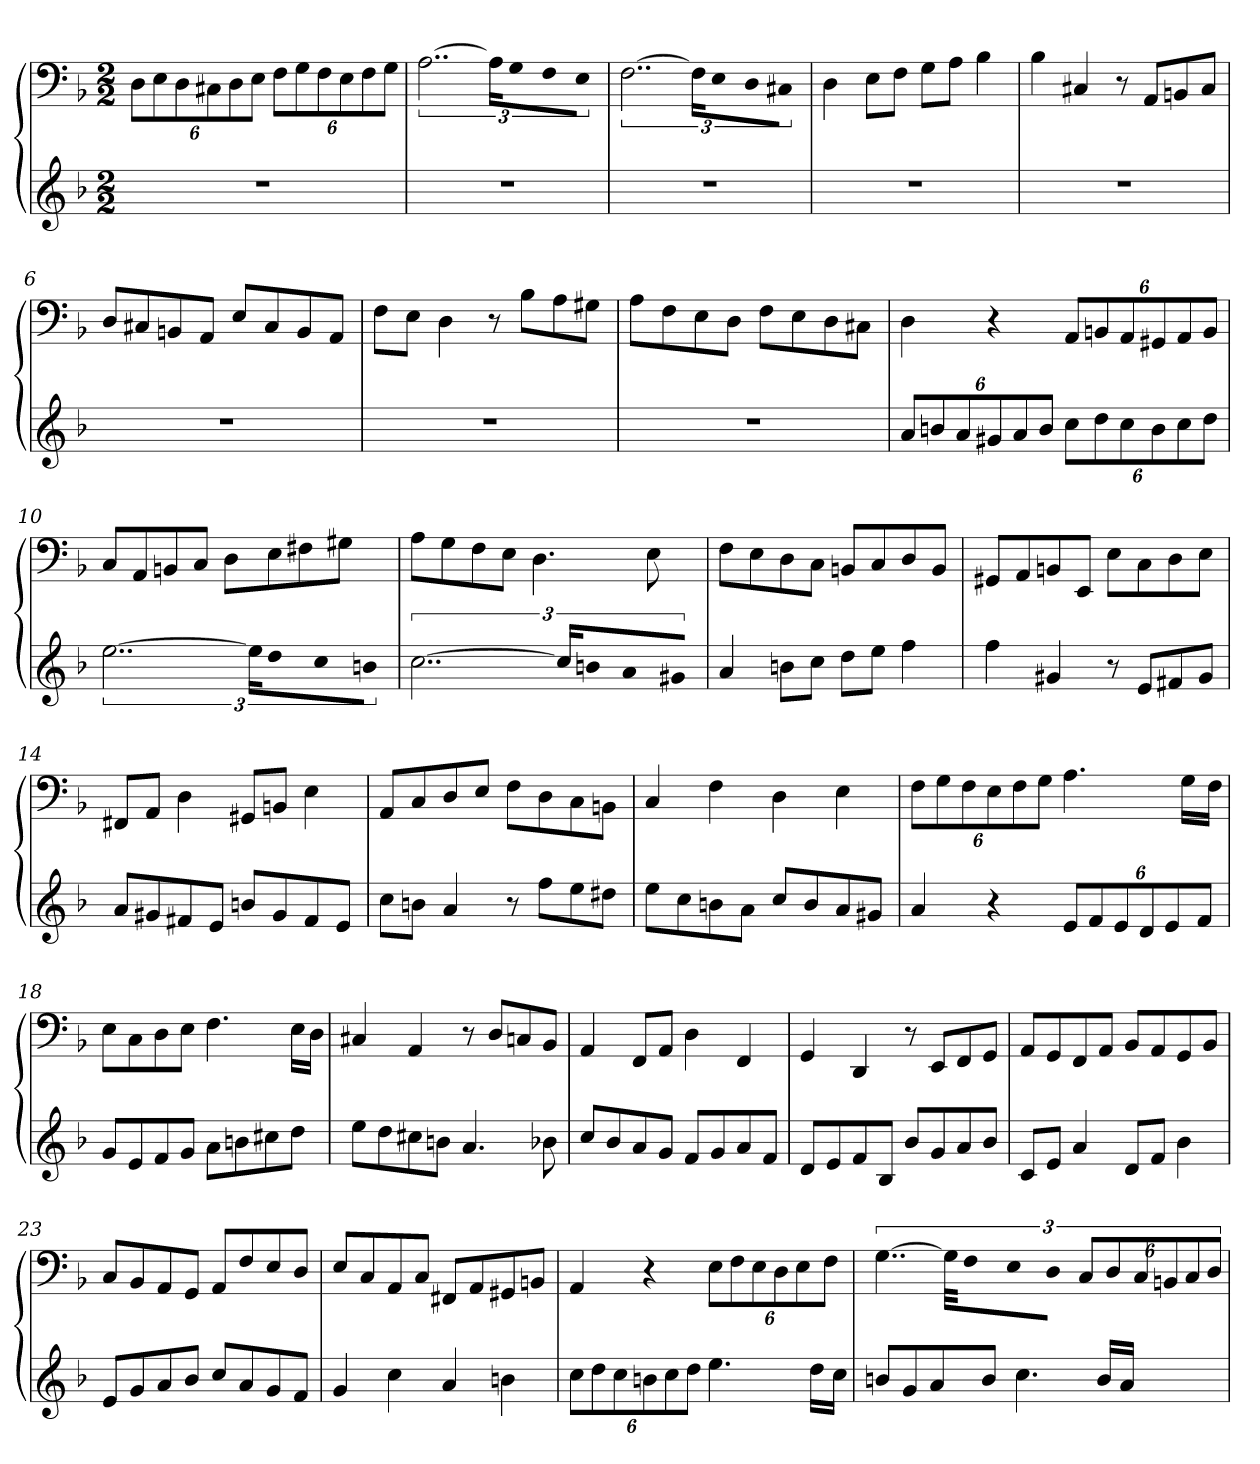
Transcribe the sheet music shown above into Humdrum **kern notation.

**kern	**kern
*part1	*part1
*staff2	*staff1
*k[b-]	*k[b-]
*d:	*d:
*M2/2	*M2/2
=1	=1
1r	12DL
.	12E
.	12D
.	12C#X
.	12D
.	12EJ
.	12FL
.	12G
.	12F
.	12E
.	12F
.	12GJ
=2	=2
1r	[3..A
.	24AKL]
.	8G
.	8F
.	8EJ
=3	=3
1r	[3..F
.	24FKL]
.	8E
.	8D
.	8C#XJ
=4	=4
1r	4D
.	8EL
.	8FJ
.	8GL
.	8AJ
.	4B-
=5	=5
1r	4B-
.	4C#X
.	8r
.	8AAL
.	8BBn
.	8C#J
=6	=6
1r	8DL
.	8C#X
.	8BBn
.	8AAJ
.	8EL
.	8C#
.	8BB
.	8AAJ
=7	=7
1r	8FL
.	8EJ
.	4D
.	8r
.	8B-L
.	8A
.	8G#XJ
=8	=8
1r	8AL
.	8F
.	8E
.	8DJ
.	8FL
.	8E
.	8D
.	8C#XJ
=9	=9
12aL	4D
12bn	.
12a	.
12g#X	4r
12a	.
12bJ	.
12ccL	12AAL
12dd	12BBn
12cc	12AA
12b	12GG#X
12cc	12AA
12ddJ	12BBJ
=10	=10
[3..ee	8CL
.	8AA
.	8BBn
.	8CJ
.	8DL
24eeKL]	.
8dd	8E
8cc	8F#X
8bnJ	8G#XJ
=11	=11
[3..cc	8AL
.	8G
.	8F
.	8EJ
.	4.D
24ccKL]	.
8bn	.
8a	.
8g#XJ	8E
=12	=12
4a	8FL
.	8E
8bnL	8D
8ccJ	8CJ
8ddL	8BBnL
8eeJ	8C
4ff	8D
.	8BBJ
=13	=13
4ff	8GG#XL
.	8AA
4g#X	8BBn
.	8EEJ
8r	8EL
8eL	8C
8f#X	8D
8g#J	8EJ
=14	=14
8aL	8FF#XL
8g#X	8AAJ
8f#X	4D
8eJ	.
8bnL	8GG#XL
8g#	8BBnJ
8f#	4E
8eJ	.
=15	=15
8ccL	8AAL
8bnJ	8C
4a	8D
.	8EJ
8r	8FL
8ffL	8D
8ee	8C
8dd#XJ	8BBnJ
=16	=16
8eeL	4C
8cc	.
8bn	4F
8aJ	.
8ccL	4D
8b	.
8a	4E
8g#XJ	.
=17	=17
4a	12FL
.	12G
.	12F
4r	12E
.	12F
.	12GJ
12eL	4.A
12f	.
12e	.
12d	.
12e	.
.	16GLL
12fJ	.
.	16FJJ
=18	=18
8gL	8EL
8e	8C
8f	8D
8gJ	8EJ
8aL	4.F
8bn	.
8cc#X	.
8ddJ	16ELL
.	16DJJ
=19	=19
8eeL	4C#X
8dd	.
8cc#X	4AA
8bnJ	.
4.a	8r
.	8DL
.	8Cn
8b-X	8BB-J
=20	=20
8ccL	4AA
8b-	.
8a	8FFL
8gJ	8AAJ
8fL	4D
8g	.
8a	4FF
8fJ	.
=21	=21
8dL	4GG
8e	.
8f	4DD
8B-J	.
8b-L	8r
8g	8EEL
8a	8FF
8b-J	8GGJ
=22	=22
8cL	8AAL
8eJ	8GG
4a	8FF
.	8AAJ
8dL	8BB-L
8fJ	8AA
4b-	8GG
.	8BB-J
=23	=23
8eL	8CL
8g	8BB-
8a	8AA
8b-J	8GGJ
8ccL	8AAL
8a	8F
8g	8E
8fJ	8DJ
=24	=24
4g	8EL
.	8C
4cc	8AA
.	8CJ
4a	8FF#XL
.	8AA
4bn	8GG#X
.	8BBnJ
=25	=25
12ccL	4AA
12dd	.
12cc	.
12bn	4r
12cc	.
12ddJ	.
4.ee	12EL
.	12F
.	12E
.	12D
.	12E
16ddLL	.
.	12FJ
16ccJJ	.
=26	=26
8bnL	[6..G
8g	.
8a	.
.	48GKLL]
.	16F
8bJ	16E
.	16DJJ
4.cc	12CL
.	12D
.	12C
.	12BBn
.	12C
16bLL	.
.	12DJ
16aJJ	.
=	=
*-	*-
